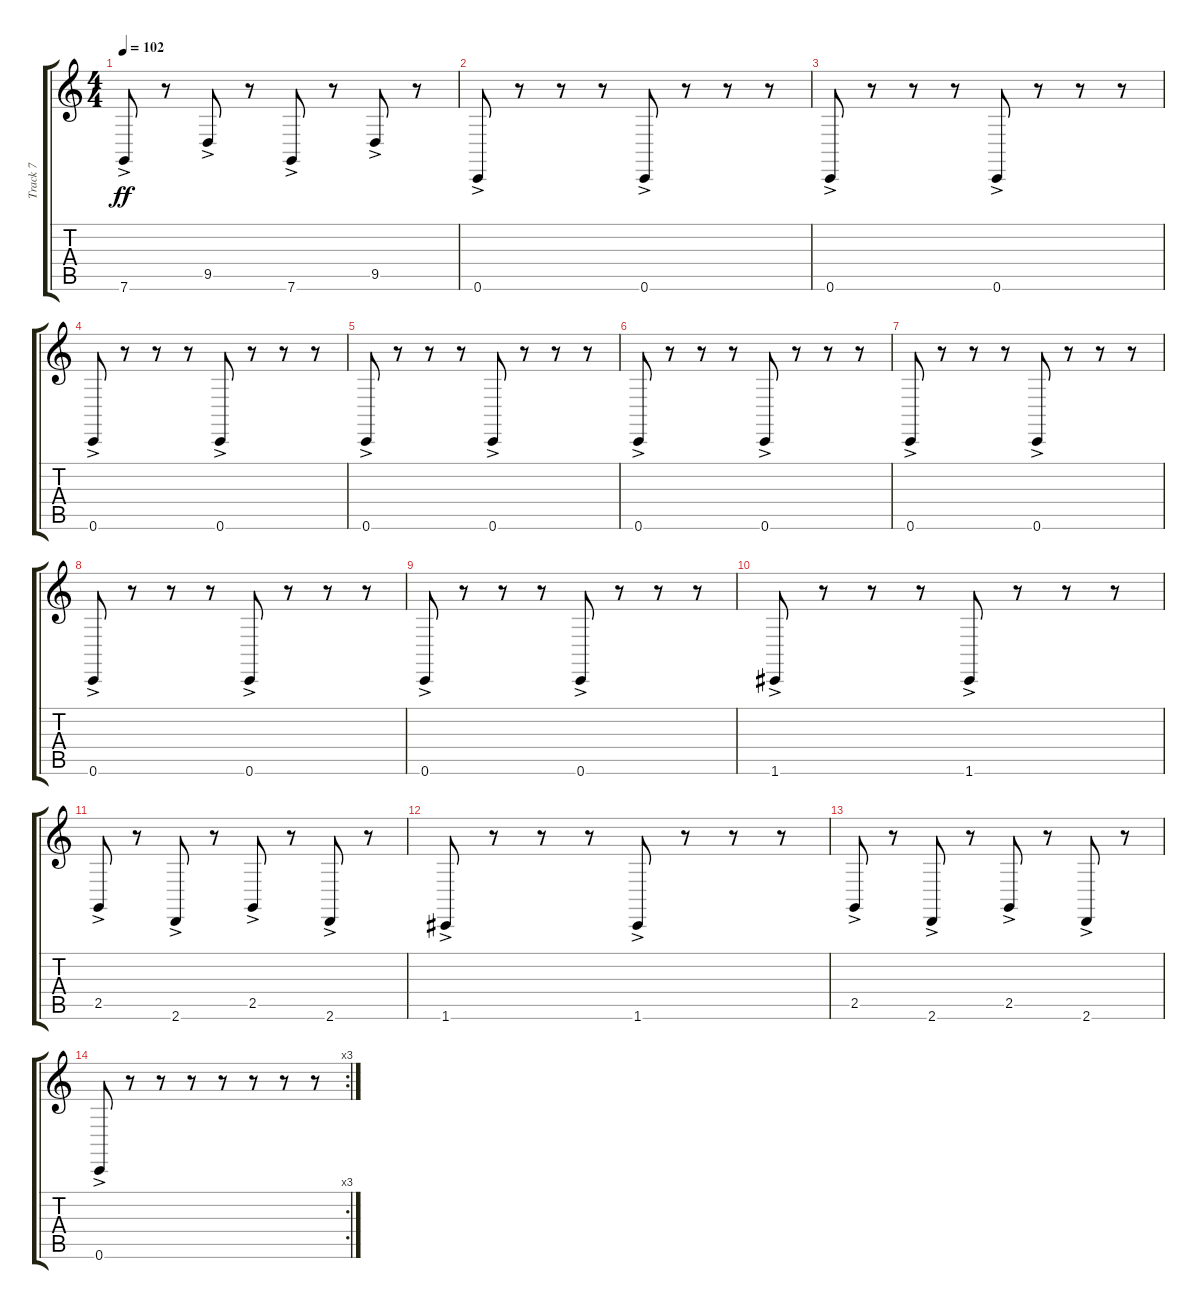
\track ("Track 7" "Track 7") {instrument trombone bank 9}
\staff {score tabs}
\tuning (C4 G3 Eb3 Bb2 F2 C2) {hide}
\ts (4 4)
\tempo 102
\clef g2
\ks c
7.6{ac}.8{dy ff} r.8 9.5{ac}.8 r.8 7.6{ac}.8 r.8 9.5{ac}.8 r.8 |
0.6{ac}.8 r.8 r.8 r.8 0.6{ac}.8 r.8 r.8 r.8 |
0.6{ac}.8 r.8 r.8 r.8 0.6{ac}.8 r.8 r.8 r.8 |
0.6{ac}.8 r.8 r.8 r.8 0.6{ac}.8 r.8 r.8 r.8 |
0.6{ac}.8 r.8 r.8 r.8 0.6{ac}.8 r.8 r.8 r.8 |
0.6{ac}.8 r.8 r.8 r.8 0.6{ac}.8 r.8 r.8 r.8 |
0.6{ac}.8 r.8 r.8 r.8 0.6{ac}.8 r.8 r.8 r.8 |
0.6{ac}.8 r.8 r.8 r.8 0.6{ac}.8 r.8 r.8 r.8 |
0.6{ac}.8 r.8 r.8 r.8 0.6{ac}.8 r.8 r.8 r.8 |
1.6{ac}.8 r.8 r.8 r.8 1.6{ac}.8 r.8 r.8 r.8 |
2.5{ac}.8 r.8 2.6{ac}.8 r.8 2.5{ac}.8 r.8 2.6{ac}.8 r.8 |
1.6{ac}.8 r.8 r.8 r.8 1.6{ac}.8 r.8 r.8 r.8 |
2.5{ac}.8 r.8 2.6{ac}.8 r.8 2.5{ac}.8 r.8 2.6{ac}.8 r.8 |
\rc 3
0.6{ac}.8 r.8 r.8 r.8 r.8 r.8 r.8 r.8
